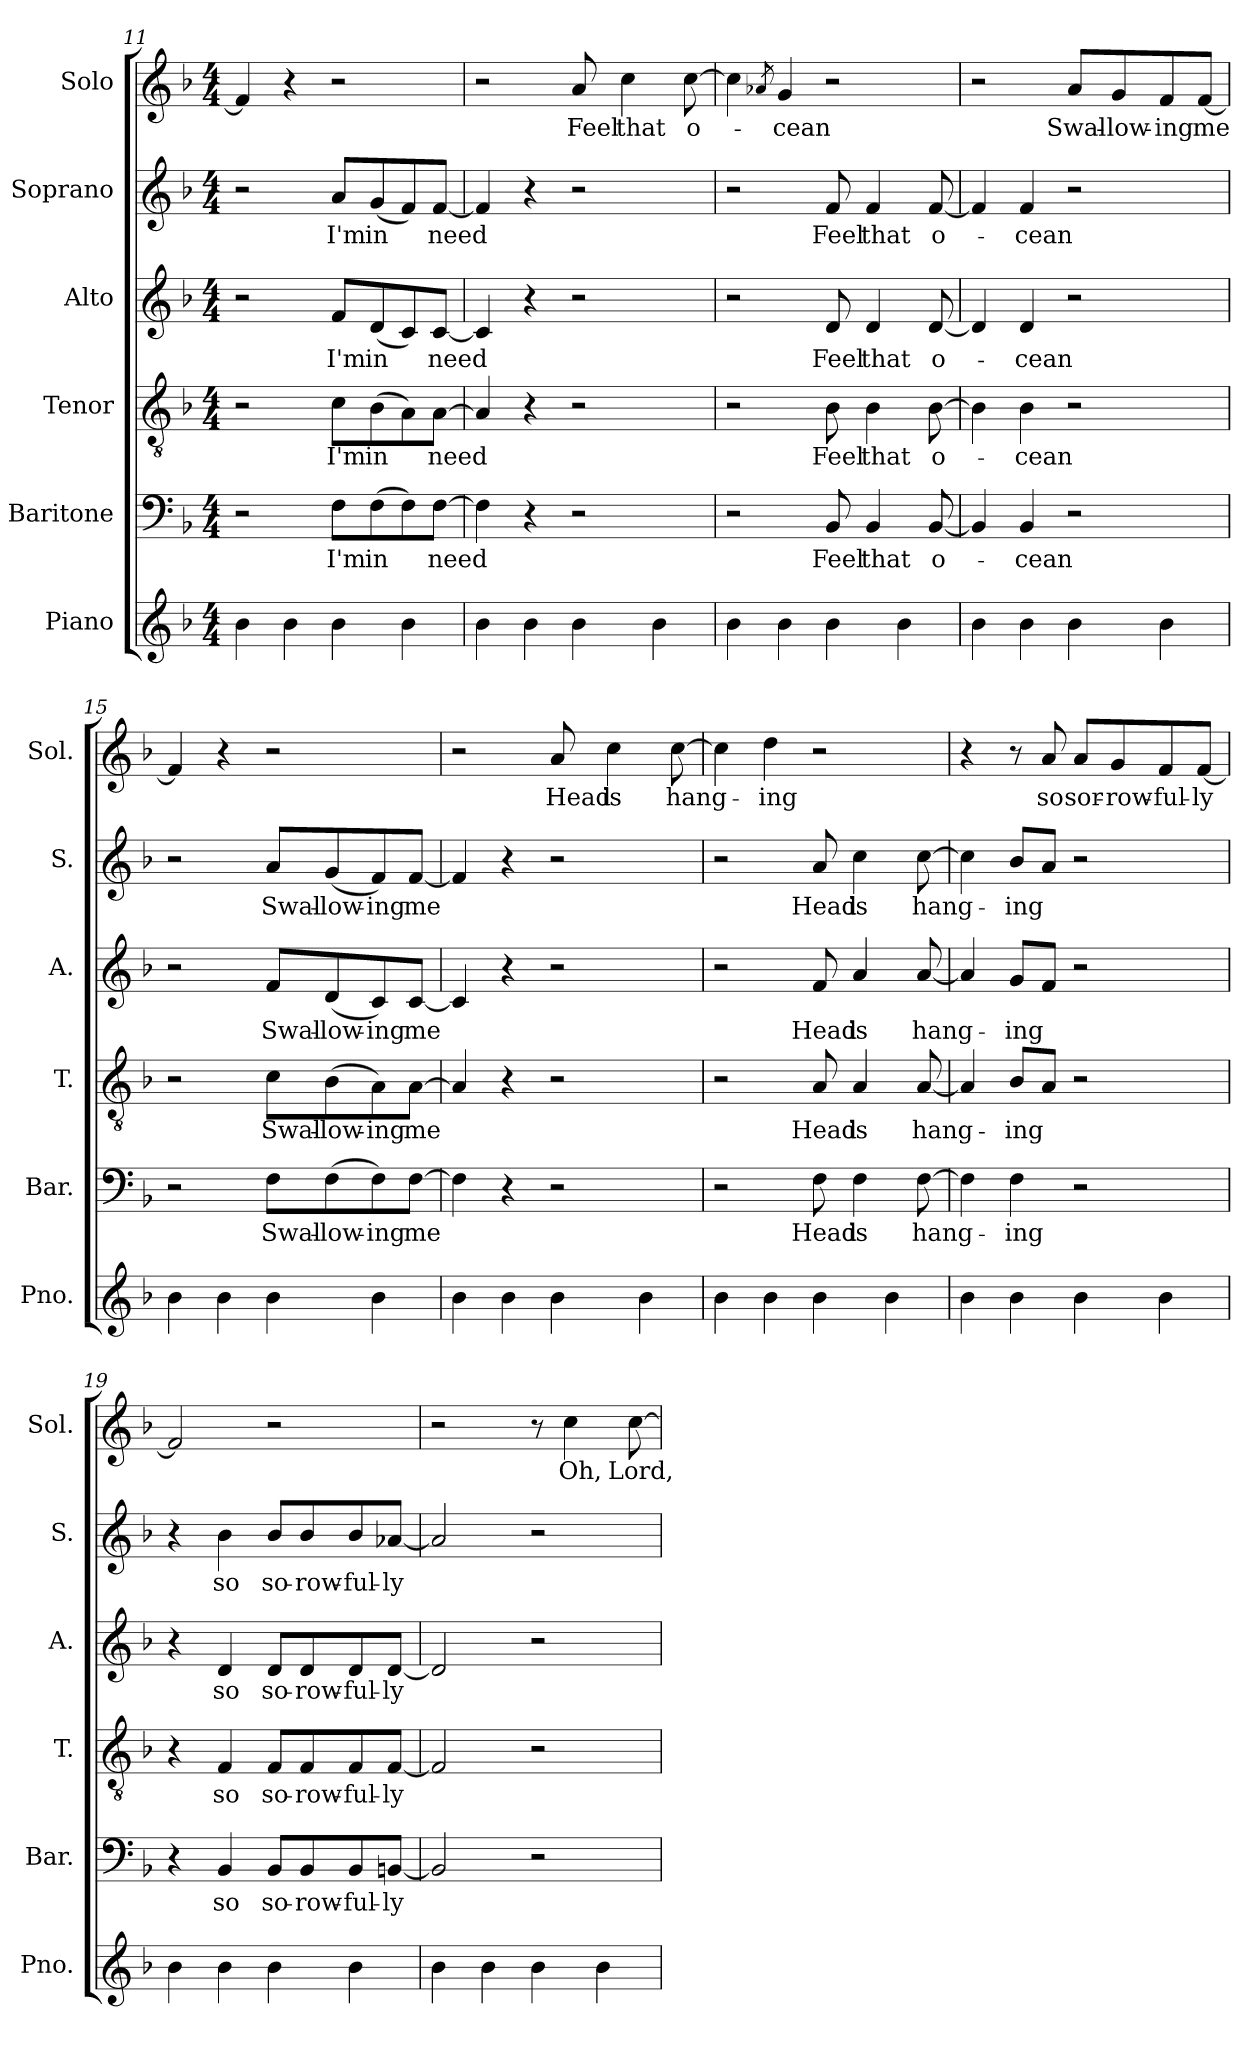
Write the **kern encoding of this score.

**kern	**kern	**text	**kern	**text	**kern	**text	**kern	**text	**kern	**text
*part6	*part5	*part5	*part4	*part4	*part3	*part3	*part2	*part2	*part1	*part1
*staff6	*staff5	*staff5	*staff4	*staff4	*staff3	*staff3	*staff2	*staff2	*staff1	*staff1
*I"Piano	*I"Baritone	*	*I"Tenor	*	*I"Alto	*	*I"Soprano	*	*I"Solo	*
*I'Pno.	*I'Bar.	*	*I'T.	*	*I'A.	*	*I'S.	*	*I'Sol.	*
*clefG2	*clefF4	*	*clefGv2	*	*clefG2	*	*clefG2	*	*clefG2	*
*k[b-]	*k[b-]	*	*k[b-]	*	*k[b-]	*	*k[b-]	*	*k[b-]	*
*M4/4	*M4/4	*	*M4/4	*	*M4/4	*	*M4/4	*	*M4/4	*
=11	=11	=11	=11	=11	=11	=11	=11	=11	=11	=11
4b-	2r	.	2r	.	2r	.	2r	.	4f/]	.
4b-	.	.	.	.	.	.	.	.	4r	.
!	!	!LO:LY:b	!	!LO:LY:b	!	!LO:LY:b	!	!LO:LY:b	!	!
4b-	8F\L	I'm	8c\L	I'm	8f/L	I'm	8a/L	I'm	2r	.
!	!	!LO:LY:b	!	!LO:LY:b	!	!LO:LY:b	!	!LO:LY:b	!	!
.	(>8F\	in	(>8B-\	in	(<8d/	in	(<8g/	in	.	.
4b-	8F\)	.	8A\)	.	8c/)	.	8f/)	.	.	.
!	!	!LO:LY:b	!	!LO:LY:b	!	!LO:LY:b	!	!LO:LY:b	!	!
.	[8F\J	need	[8A\J	need	[8c/J	need	[8f/J	need	.	.
=12	=12	=12	=12	=12	=12	=12	=12	=12	=12	=12
4b-	4F\]	.	4A/]	.	4c/]	.	4f/]	.	2r	.
4b-	4r	.	4r	.	4r	.	4r	.	.	.
!	!	!	!	!	!	!	!	!	!	!LO:LY:b
4b-	2r	.	2r	.	2r	.	2r	.	8a/	Feel
!	!	!	!	!	!	!	!	!	!	!LO:LY:b
.	.	.	.	.	.	.	.	.	4cc\	that
4b-	.	.	.	.	.	.	.	.	.	.
!	!	!	!	!	!	!	!	!	!	!LO:LY:b
.	.	.	.	.	.	.	.	.	[8cc\	o-
=13	=13	=13	=13	=13	=13	=13	=13	=13	=13	=13
4b-	2r	.	2r	.	2r	.	2r	.	4cc\]	.
.	.	.	.	.	.	.	.	.	8qa-X/	.
!	!	!	!	!	!	!	!	!	!	!LO:LY:b
4b-	.	.	.	.	.	.	.	.	4g/	-cean
!	!	!LO:LY:b	!	!LO:LY:b	!	!LO:LY:b	!	!LO:LY:b	!	!
4b-	8BB-/	Feel	8B-\	Feel	8d/	Feel	8f/	Feel	2r	.
!	!	!LO:LY:b	!	!LO:LY:b	!	!LO:LY:b	!	!LO:LY:b	!	!
.	4BB-/	that	4B-\	that	4d/	that	4f/	that	.	.
4b-	.	.	.	.	.	.	.	.	.	.
!	!	!LO:LY:b	!	!LO:LY:b	!	!LO:LY:b	!	!LO:LY:b	!	!
.	[8BB-/	o-	[8B-\	o-	[8d/	o-	[8f/	o-	.	.
=14	=14	=14	=14	=14	=14	=14	=14	=14	=14	=14
4b-	4BB-/]	.	4B-\]	.	4d/]	.	4f/]	.	2r	.
!	!	!LO:LY:b	!	!LO:LY:b	!	!LO:LY:b	!	!LO:LY:b	!	!
4b-	4BB-/	-cean	4B-\	-cean	4d/	-cean	4f/	-cean	.	.
!	!	!	!	!	!	!	!	!	!	!LO:LY:b
4b-	2r	.	2r	.	2r	.	2r	.	8a/L	Swal-
!	!	!	!	!	!	!	!	!	!	!LO:LY:b
.	.	.	.	.	.	.	.	.	8g/	-low-
!	!	!	!	!	!	!	!	!	!	!LO:LY:b
4b-	.	.	.	.	.	.	.	.	8f/	-ing
!	!	!	!	!	!	!	!	!	!	!LO:LY:b
.	.	.	.	.	.	.	.	.	[8f/J	me
!!LO:LB:g=z
=15	=15	=15	=15	=15	=15	=15	=15	=15	=15	=15
4b-	2r	.	2r	.	2r	.	2r	.	4f/]	.
4b-	.	.	.	.	.	.	.	.	4r	.
!	!	!LO:LY:b	!	!LO:LY:b	!	!LO:LY:b	!	!LO:LY:b	!	!
4b-	8F\L	Swal-	8c\L	Swal-	8f/L	Swal-	8a/L	Swal-	2r	.
!	!	!LO:LY:b	!	!LO:LY:b	!	!LO:LY:b	!	!LO:LY:b	!	!
.	(>8F\	-low-	(>8B-\	-low-	(<8d/	-low-	(<8g/	-low-	.	.
!	!	!LO:LY:b	!	!LO:LY:b	!	!LO:LY:b	!	!LO:LY:b	!	!
4b-	8F\)	-ing	8A\)	-ing	8c/)	-ing	8f/)	-ing	.	.
!	!	!LO:LY:b	!	!LO:LY:b	!	!LO:LY:b	!	!LO:LY:b	!	!
.	[8F\J	me	[8A\J	me	[8c/J	me	[8f/J	me	.	.
=16	=16	=16	=16	=16	=16	=16	=16	=16	=16	=16
4b-	4F\]	.	4A/]	.	4c/]	.	4f/]	.	2r	.
4b-	4r	.	4r	.	4r	.	4r	.	.	.
!	!	!	!	!	!	!	!	!	!	!LO:LY:b
4b-	2r	.	2r	.	2r	.	2r	.	8a/	Head
!	!	!	!	!	!	!	!	!	!	!LO:LY:b
.	.	.	.	.	.	.	.	.	4cc\	is
4b-	.	.	.	.	.	.	.	.	.	.
!	!	!	!	!	!	!	!	!	!	!LO:LY:b
.	.	.	.	.	.	.	.	.	[8cc\	hang-
=17	=17	=17	=17	=17	=17	=17	=17	=17	=17	=17
4b-	2r	.	2r	.	2r	.	2r	.	4cc\]	.
!	!	!	!	!	!	!	!	!	!	!LO:LY:b
4b-	.	.	.	.	.	.	.	.	4dd\	-ing
!	!	!LO:LY:b	!	!LO:LY:b	!	!LO:LY:b	!	!LO:LY:b	!	!
4b-	8F\	Head	8A/	Head	8f/	Head	8a/	Head	2r	.
!	!	!LO:LY:b	!	!LO:LY:b	!	!LO:LY:b	!	!LO:LY:b	!	!
.	4F\	is	4A/	is	4a/	is	4cc\	is	.	.
4b-	.	.	.	.	.	.	.	.	.	.
!	!	!LO:LY:b	!	!LO:LY:b	!	!LO:LY:b	!	!LO:LY:b	!	!
.	[8F\	hang-	[8A/	hang-	[8a/	hang-	[8cc\	hang-	.	.
=18	=18	=18	=18	=18	=18	=18	=18	=18	=18	=18
4b-	4F\]	.	4A/]	.	4a/]	.	4cc\]	.	4r	.
!	!	!LO:LY:b	!	!LO:LY:b	!	!LO:LY:b	!	!LO:LY:b	!	!
4b-	4F\	-ing	8B-/L	-ing	8g/L	-ing	8b-/L	-ing	8r	.
!	!	!	!	!	!	!	!	!	!	!LO:LY:b
.	.	.	8A/J	.	8f/J	.	8a/J	.	8a/	so
!	!	!	!	!	!	!	!	!	!	!LO:LY:b
4b-	2r	.	2r	.	2r	.	2r	.	8a/L	sor-
!	!	!	!	!	!	!	!	!	!	!LO:LY:b
.	.	.	.	.	.	.	.	.	8g/	-row-
!	!	!	!	!	!	!	!	!	!	!LO:LY:b
4b-	.	.	.	.	.	.	.	.	8f/	-ful-
!	!	!	!	!	!	!	!	!	!	!LO:LY:b
.	.	.	.	.	.	.	.	.	[8f/J	-ly
=19	=19	=19	=19	=19	=19	=19	=19	=19	=19	=19
4b-	4r	.	4r	.	4r	.	4r	.	2f/]	.
!	!	!LO:LY:b	!	!LO:LY:b	!	!LO:LY:b	!	!LO:LY:b	!	!
4b-	4BB-/	so	4F/	so	4d/	so	4b-\	so	.	.
!	!	!LO:LY:b	!	!LO:LY:b	!	!LO:LY:b	!	!LO:LY:b	!	!
4b-	8BB-/L	so-	8F/L	so-	8d/L	so-	8b-/L	so-	2r	.
!	!	!LO:LY:b	!	!LO:LY:b	!	!LO:LY:b	!	!LO:LY:b	!	!
.	8BB-/	-row-	8F/	-row-	8d/	-row-	8b-/	-row-	.	.
!	!	!LO:LY:b	!	!LO:LY:b	!	!LO:LY:b	!	!LO:LY:b	!	!
4b-	8BB-/	-ful-	8F/	-ful-	8d/	-ful-	8b-/	-ful-	.	.
!	!	!LO:LY:b	!	!LO:LY:b	!	!LO:LY:b	!	!LO:LY:b	!	!
.	[8BBn/J	-ly	[8F/J	-ly	[8d/J	-ly	[8a-X/J	-ly	.	.
!!LO:PB:g=z
=20	=20	=20	=20	=20	=20	=20	=20	=20	=20	=20
4b-	2BB/]	.	2F/]	.	2d/]	.	2a-/]	.	2r	.
4b-	.	.	.	.	.	.	.	.	.	.
4b-	2r	.	2r	.	2r	.	2r	.	8r	.
!	!	!	!	!	!	!	!	!	!	!LO:LY:b
.	.	.	.	.	.	.	.	.	4cc\	Oh,
4b-	.	.	.	.	.	.	.	.	.	.
!	!	!	!	!	!	!	!	!	!	!LO:LY:b
.	.	.	.	.	.	.	.	.	[8cc\	Lord,
=	=	=	=	=	=	=	=	=	=	=
*-	*-	*-	*-	*-	*-	*-	*-	*-	*-	*-
